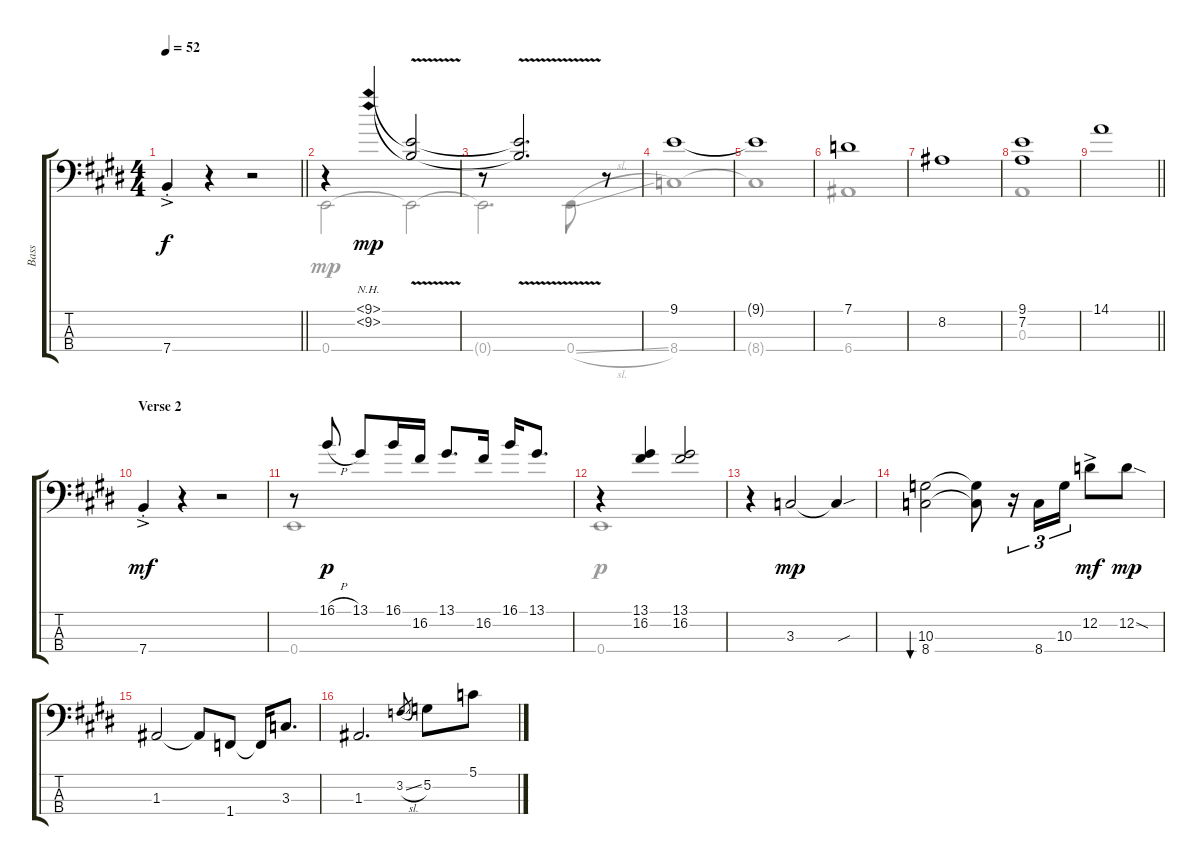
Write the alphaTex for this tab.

\track ("Bass" "Bass") {instrument electricbassfinger}
\staff {score tabs}
\tuning (G2 D2 A1 E1) {hide}
\voice
\ts (4 4)
\tempo 52
\clef f4
\barLineRight lightlight
\ks e
7.4{ac st}.4{dy f instrument electricbassfinger} r.4 r.2 |
\ks c#minor
r.4 (9.1{nh} 9.2{nh}).4{dy mp} (9.1{v t} 9.2{v t}).2 |
r.8 (9.1{v t} 9.2{v t}).2{d} r.8 |
\ks e
9.1.1 |
\ks c#minor
9.1{t}.1 |
7.1.1 |
8.2.1 |
\ks e
(9.1 7.2).1 |
\barLineRight lightlight
\ks c#minor
14.1.1 |
\section ("" "Verse 2")
7.4{ac st}.4{dy mf} r.4 r.2 |
\ks e
r.8 16.1{h}.8{dy p} 13.1.8 16.1.16 16.2.16 13.1.8{d} 16.2.16 16.1.16 13.1.8{d} |
\ks c#minor
r.4 (13.1 16.2).4 (13.1 16.2).2 |
r.4 3.3.2{dy mp} 3.3{sou t}.4 |
\ks e
(10.3 8.4).2{bu 30} (10.3{t} 8.4{t}).8 r.16{tu (3 2)} 8.4.16{tu (3 2)} 10.3.16{tu (3 2)} 12.2{ac}.8{dy mf} 12.2{sod}.8{dy mp} |
\ks c#minor
1.3.2 1.3{t}.8 1.4.8 1.4{t}.16 3.3.8{d} |
\ks e
1.3.2{d} 3.2{sl}.8{gr} 5.2.8 5.1.8
\voice
\clef f4
\ottava regular
\simile none
\barLineRight lightlight
\ks e
|
\ks c#minor
0.4.2 0.4{t}.2 |
0.4{t}.2{d} 0.4{sl}.8 |
\ks e
8.4.1 |
\ks c#minor
8.4{t}.1 |
6.4.1 |
|
\ks e
0.3.1 |
\barLineRight lightlight
\ks c#minor
|
|
\ks e
0.4.1 |
\ks c#minor
0.4.1{dy p} |
|
\ks e
|
\ks c#minor
|
\ks e
